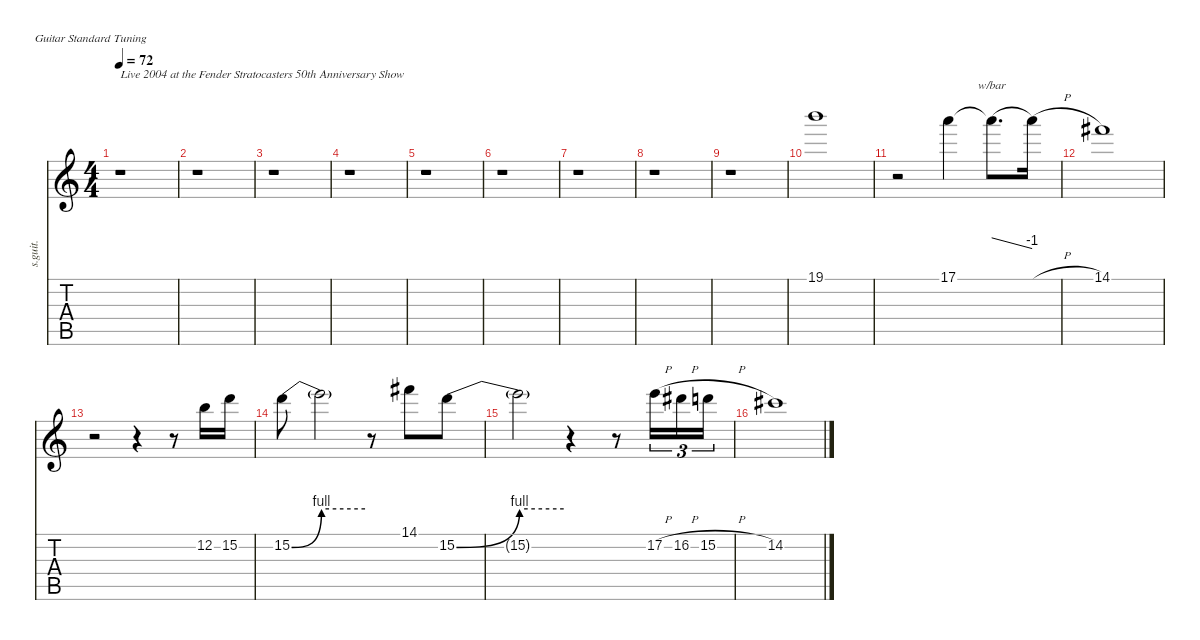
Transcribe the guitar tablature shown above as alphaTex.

\defaultSystemsLayout 4
\hideDynamics
\bracketExtendMode nobrackets
\track ("David Gilmour" "s.guit.") {instrument overdrivenguitar}
\staff {score tabs}
\tuning (E4 B3 G3 D3 A2 E2)
\ts (4 4)
\beaming (8 2 2 2 2)
\tempo 72
\clef g2
\ks c
r.1{txt "Live 2004 at the Fender Stratocasters 50th Anniversary Show" dy f instrument overdrivenguitar} |
r.1 |
r.1 |
r.1 |
r.1 |
r.1 |
r.1 |
r.1 |
r.1 |
19.1.1{lyrics (0 "") lyrics (1 "") lyrics (2 "") lyrics (3 "") lyrics (4 "")} |
r.2 17.1.4{lyrics (0 "") lyrics (1 "") lyrics (2 "") lyrics (3 "") lyrics (4 "")} 17.1{t}.8{d tbe (dive default 0 0 60 -4) lyrics (0 "") lyrics (1 "") lyrics (2 "") lyrics (3 "") lyrics (4 "")} 17.1{h t}.16{lyrics (0 "") lyrics (1 "") lyrics (2 "") lyrics (3 "") lyrics (4 "")} |
14.1{acc #}.1{lyrics (0 "") lyrics (1 "") lyrics (2 "") lyrics (3 "") lyrics (4 "")} |
r.2 r.4 r.8 12.2.16{lyrics (0 "") lyrics (1 "") lyrics (2 "") lyrics (3 "") lyrics (4 "")} 15.2.16{lyrics (0 "") lyrics (1 "") lyrics (2 "") lyrics (3 "") lyrics (4 "")} |
15.2{be (bend 0 0 60 4)}.8{lyrics (0 "") lyrics (1 "") lyrics (2 "") lyrics (3 "") lyrics (4 "")} 15.2{be (hold 0 4 60 4) t}.2{lyrics (0 "") lyrics (1 "") lyrics (2 "") lyrics (3 "") lyrics (4 "")} r.8 14.1{acc #}.8{lyrics (0 "") lyrics (1 "") lyrics (2 "") lyrics (3 "") lyrics (4 "")} 15.2{be (bend 0 0 60 4)}.8{lyrics (0 "") lyrics (1 "") lyrics (2 "") lyrics (3 "") lyrics (4 "")} |
15.2{be (hold 0 4 60 4) t}.2{lyrics (0 "") lyrics (1 "") lyrics (2 "") lyrics (3 "") lyrics (4 "")} r.4 r.8 17.2{h}.16{tu (3 2) lyrics (0 "") lyrics (1 "") lyrics (2 "") lyrics (3 "") lyrics (4 "")} 16.2{h acc #}.16{tu (3 2) lyrics (0 "") lyrics (1 "") lyrics (2 "") lyrics (3 "") lyrics (4 "")} 15.2{h}.16{tu (3 2) lyrics (0 "") lyrics (1 "") lyrics (2 "") lyrics (3 "") lyrics (4 "")} |
14.2{acc #}.1{lyrics (0 "") lyrics (1 "") lyrics (2 "") lyrics (3 "") lyrics (4 "")}
